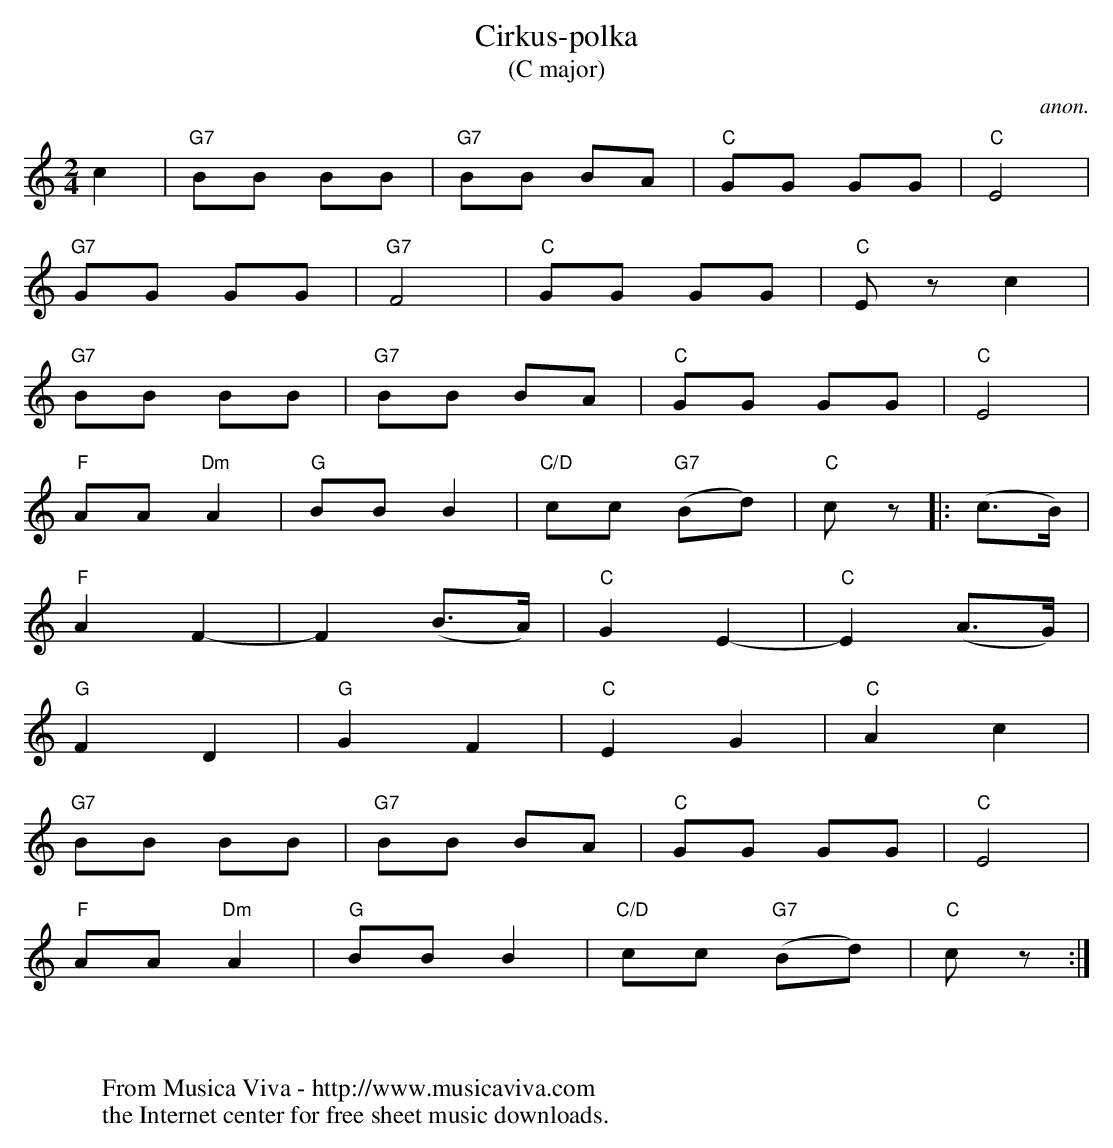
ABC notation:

X:1
T:Cirkus-polka
T:(C major)
C:anon.
M:2/4
L:1/8
K:C
c2|"G7"BB BB|"G7"BB BA|"C"GG GG|"C"E4|
"G7"GG GG|"G7"F4|"C"GG GG|"C"E z c2|
"G7"BB BB|"G7"BB BA|"C"GG GG|"C"E4|
"F"AA "Dm"A2|"G"BB B2|"C/D"cc "G7"(Bd)|"C"c z |:(c>B)|
"F"A2 F2-|F2 (B>A)|"C"G2E2-|"C"E2 (A>G)|
"G"F2 D2|"G"G2 F2|"C"E2 G2|"C"A2 c2|
"G7"BB BB|"G7"BB BA|"C"GG GG|"C"E4|
"F"AA "Dm"A2|"G"BB B2|"C/D"cc "G7"(Bd)|"C"c z :|
W:
W:
W:  From Musica Viva - http://www.musicaviva.com
W:  the Internet center for free sheet music downloads.
